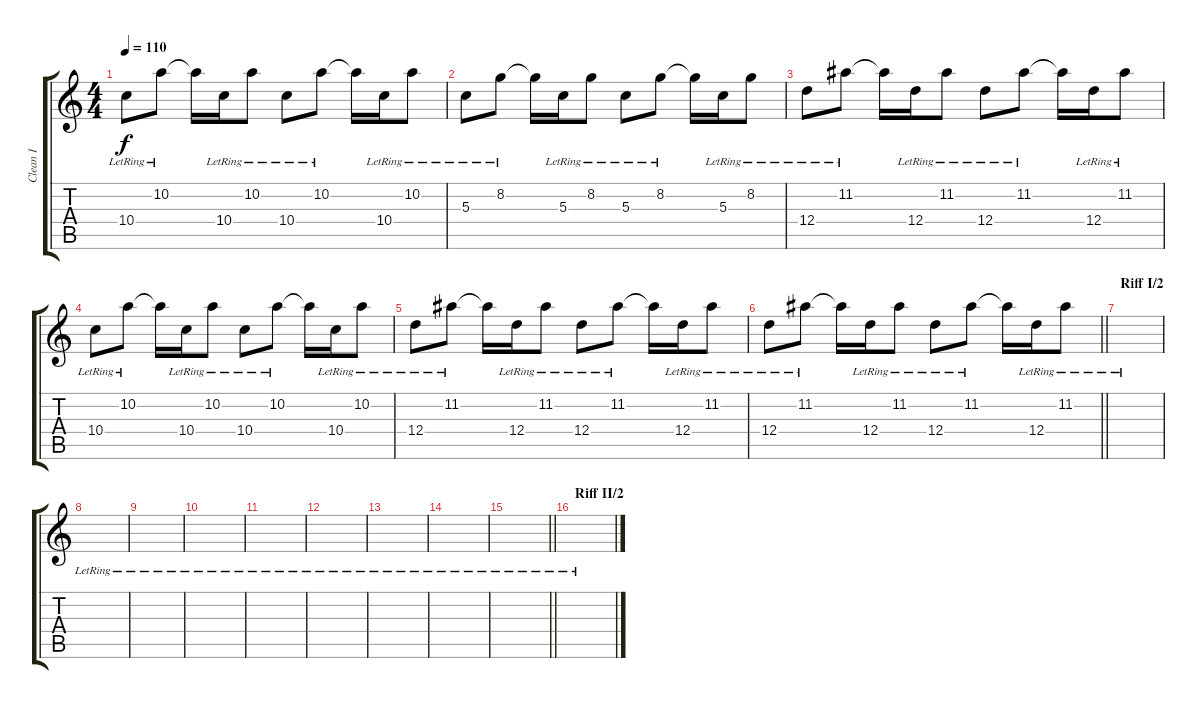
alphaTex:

\track ("Clean I" "Clean I") {instrument electricguitarjazz}
\staff {score tabs}
\tuning (E4 B3 G3 D3 A2 E2) {hide}
\ts (4 4)
\tempo 110
\clef g2
\ks c
10.4{lr}.8{dy f} 10.2{lr}.8 10.2{t}.16 10.4{lr}.16 10.2{lr}.8 10.4{lr}.8 10.2{lr}.8 10.2{t}.16 10.4{lr}.16 10.2{lr}.8 |
5.3{lr}.8 8.2{lr}.8 8.2{t}.16 5.3{lr}.16 8.2{lr}.8 5.3{lr}.8 8.2{lr}.8 8.2{t}.16 5.3{lr}.16 8.2{lr}.8 |
12.4{lr}.8 11.2{lr}.8 11.2{t}.16 12.4{lr}.16 11.2{lr}.8 12.4{lr}.8 11.2{lr}.8 11.2{t}.16 12.4{lr}.16 11.2{lr}.8 |
10.4{lr}.8 10.2{lr}.8 10.2{t}.16 10.4{lr}.16 10.2{lr}.8 10.4{lr}.8 10.2{lr}.8 10.2{t}.16 10.4{lr}.16 10.2{lr}.8 |
12.4{lr}.8 11.2{lr}.8 11.2{t}.16 12.4{lr}.16 11.2{lr}.8 12.4{lr}.8 11.2{lr}.8 11.2{t}.16 12.4{lr}.16 11.2{lr}.8 |
\barLineRight lightlight
12.4{lr}.8 11.2{lr}.8 11.2{t}.16 12.4{lr}.16 11.2{lr}.8 12.4{lr}.8 11.2{lr}.8 11.2{t}.16 12.4{lr}.16 11.2{lr}.8 |
\section ("" "Riff I/2")
|
|
|
|
|
|
|
|
\barLineRight lightlight
|
\section ("" "Riff II/2")
